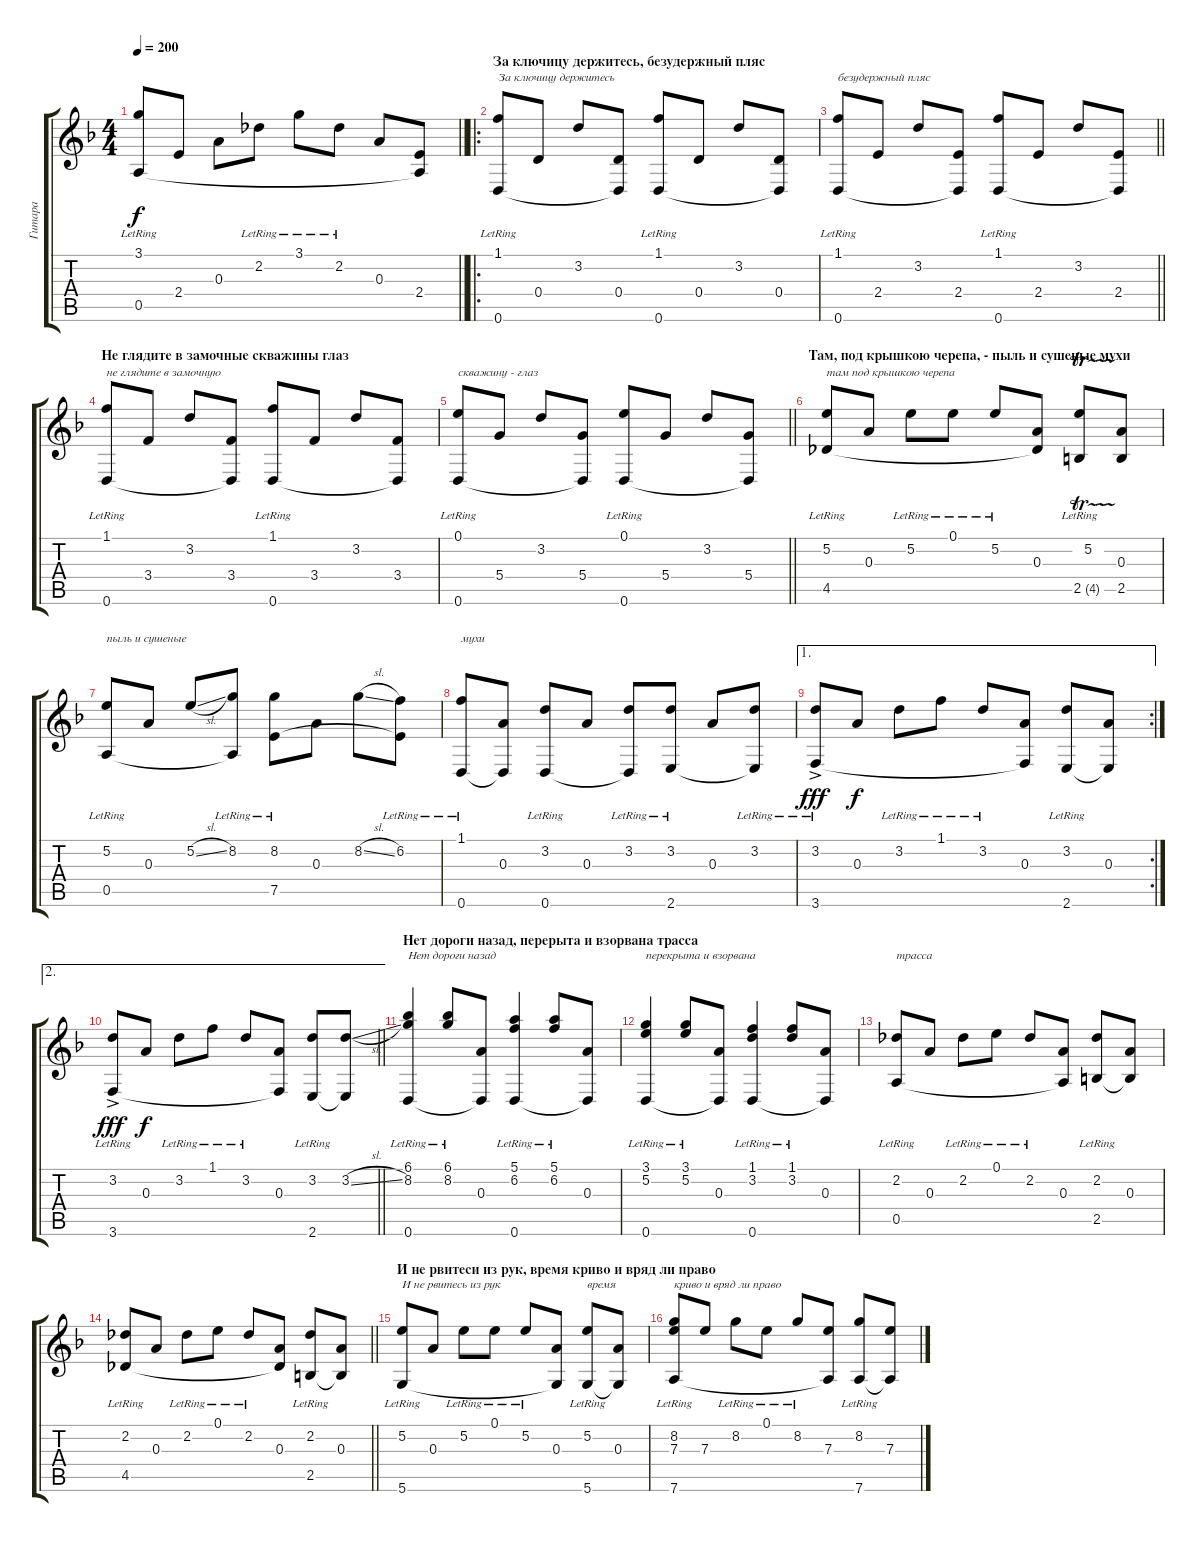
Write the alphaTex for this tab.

\track ("Гитара" "Гитара") {instrument acousticguitarnylon}
\staff {score tabs}
\tuning (E4 B3 A3 D3 A2 D2) {hide}
\ts (4 4)
\tempo 200
\clef g2
\barLineRight lightlight
\ks f
(3.1{lr} 0.5{lr}).8{dy f} 2.4.8 0.3.8 2.2{lr}.8 3.1{lr}.8 2.2{lr}.8 0.3.8 (2.4 0.5{t}).8 |
\ro
\section ("" "За ключицу держитесь, безудержный пляс")
(1.1 0.6{lr}).8{txt "За ключицу держитесь"} 0.4.8 3.2.8 (0.4 0.6{t}).8 (1.1 0.6{lr}).8 0.4.8 3.2.8 (0.4 0.6{t}).8 |
\barLineRight lightlight
(1.1 0.6{lr}).8{txt "безудержный пляс"} 2.4.8 3.2.8 (2.4 0.6{t}).8 (1.1 0.6{lr}).8 2.4.8 3.2.8 (2.4 0.6{t}).8 |
\section ("" "Не глядите в замочные скважины глаз")
(1.1 0.6{lr}).8{txt "не глядите в замочную"} 3.4.8 3.2.8 (3.4 0.6{t}).8 (1.1 0.6{lr}).8 3.4.8 3.2.8 (3.4 0.6{t}).8 |
\barLineRight lightlight
(0.1 0.6{lr}).8{txt "скважину - глаз"} 5.4.8 3.2.8 (5.4 0.6{t}).8 (0.1 0.6{lr}).8 5.4.8 3.2.8 (5.4 0.6{t}).8 |
\section ("" "Там, под крышкою черепа, - пыль и сушеные мухи")
(5.2{lr} 4.5{lr}).8{txt "там под крышкою черепа"} 0.3.8 5.2{lr}.8 0.1{lr}.8 5.2{lr}.8 (0.3 4.5{t}).8 (5.2{lr} 2.5{tr (4 16)}).8 (0.3 2.5).8 |
(5.2{lr} 0.5{lr}).8{txt "пыль и сушеные"} 0.3.8 5.2{sl}.8 (8.2{lr} 0.5{t}).8 (8.2{lr} 7.5).8 0.3.8 8.2{sl}.8 (6.2{lr} 7.5{t}).8 |
(1.1 0.6{lr}).8{txt "мухи"} (0.3 0.6{t}).8 (3.2{lr} 0.6{lr}).8 0.3.8 (3.2{lr} 0.6{t}).8 (3.2{lr} 2.6{lr}).8 0.3.8 (3.2{lr} 2.6{t}).8 |
\ae 1
\rc 2
(3.2{lr} 3.6{ac lr}).8{dy fff} 0.3.8{dy f} 3.2{lr}.8 1.1{lr}.8 3.2{lr}.8 (0.3 3.6{t}).8 (3.2{lr} 2.6).8 (0.3 2.6{t}).8 |
\ae 2
\barLineRight lightlight
(3.2{lr} 3.6{ac lr}).8{dy fff} 0.3.8{dy f} 3.2{lr}.8 1.1{lr}.8 3.2{lr}.8 (0.3 3.6{t}).8 (3.2{lr} 2.6).8 (3.2{sl} 2.6{t}).8 |
\section ("" "Нет дороги назад, перерыта и взорвана трасса")
(6.1{lr} 8.2{lr} 0.6{lr}).4{txt "Нет дороги назад"} (6.1{lr} 8.2{lr}).8 (0.3 0.6{t}).8 (5.1{lr} 6.2{lr} 0.6{lr}).4 (5.1{lr} 6.2{lr}).8 (0.3 0.6{t}).8 |
(3.1{lr} 5.2{lr} 0.6{lr}).4{txt "перекрыта и взорвана"} (3.1{lr} 5.2{lr}).8 (0.3 0.6{t}).8 (1.1{lr} 3.2{lr} 0.6{lr}).4 (1.1{lr} 3.2{lr}).8 (0.3 0.6{t}).8 |
(2.2{lr} 0.5{lr}).8{txt "трасса"} 0.3.8 2.2{lr}.8 0.1{lr}.8 2.2{lr}.8 (0.3 0.5{t}).8 (2.2{lr} 2.5).8 (0.3 2.5{t}).8 |
\barLineRight lightlight
(2.2{lr} 4.5{lr}).8 0.3.8 2.2{lr}.8 0.1{lr}.8 2.2{lr}.8 (0.3 4.5{t}).8 (2.2{lr} 2.5).8 (0.3 2.5{t}).8 |
\section ("" "И не рвитеси из рук, время криво и вряд ли право")
(5.2{lr} 5.6{lr}).8{txt "И не рвитесь из рук"} 0.3.8 5.2{lr}.8 0.1{lr}.8 5.2{lr}.8 (0.3 5.6{t}).8 (5.2{lr} 5.6).8{txt "время"} (0.3 5.6{t}).8 |
(8.2{lr} 7.3 7.6).8{txt "криво и вряд ли право"} 7.3.8 8.2{lr}.8 0.1{lr}.8 8.2{lr}.8 (7.3 7.6{t}).8 (8.2{lr} 7.6).8 (7.3 7.6{t}).8
